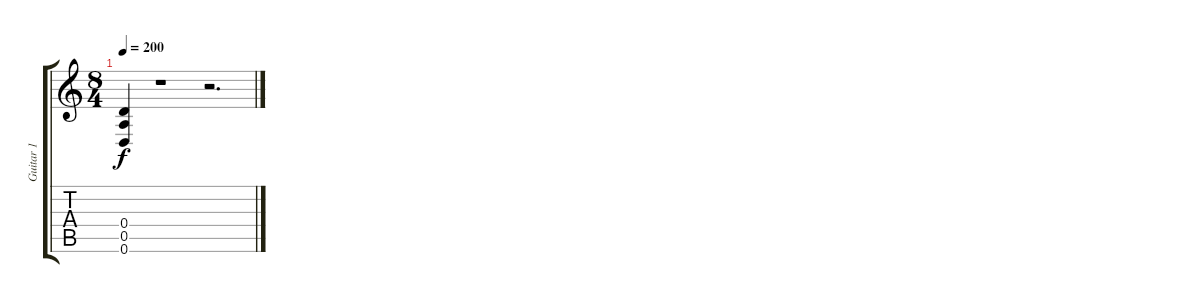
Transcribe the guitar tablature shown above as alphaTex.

\track ("Guitar 1" "Guitar 1") {instrument distortionguitar}
\staff {score tabs}
\tuning (E4 B3 G3 D3 A2 D2) {hide}
\ts (8 4)
\tempo 200
\clef g2
\ks c
(0.4 0.5 0.6).4{dy f} r.1 r.2{d}
